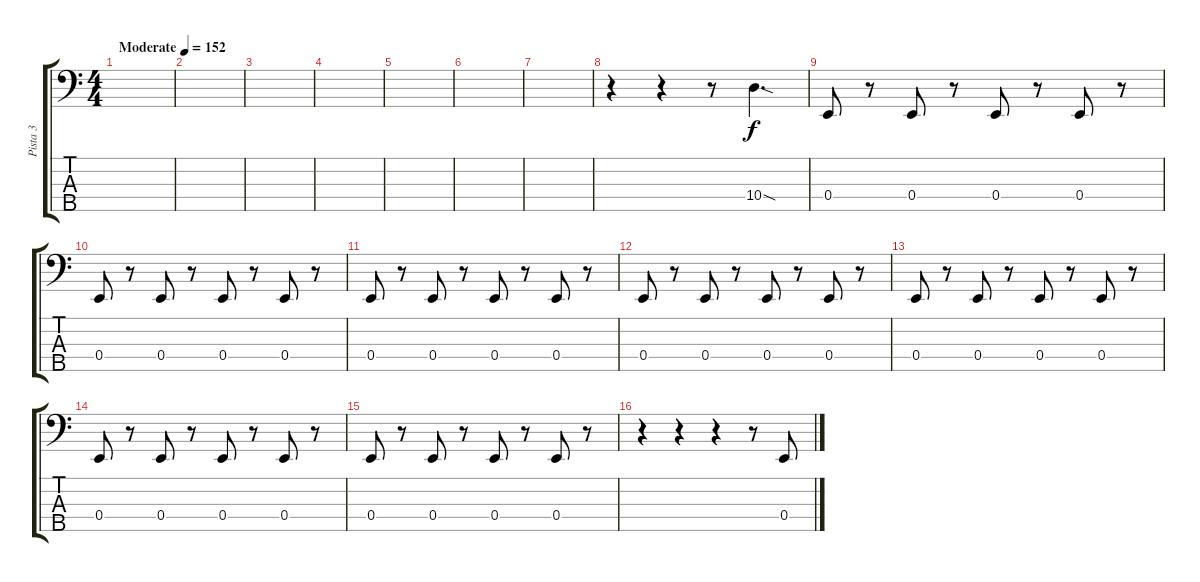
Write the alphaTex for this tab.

\track ("Pista 3" "Pista 3") {instrument electricbassfinger}
\staff {score tabs}
\tuning (G2 D2 A1 E1 B0) {hide}
\ts (4 4)
\tempo (152 "Moderate")
\clef f4
\ks c
|
|
|
|
|
|
|
r.4 r.4 r.8 10.4{sod}.4{d} |
0.4.8 r.8 0.4.8 r.8 0.4.8 r.8 0.4.8 r.8 |
0.4.8 r.8 0.4.8 r.8 0.4.8 r.8 0.4.8 r.8 |
0.4.8 r.8 0.4.8 r.8 0.4.8 r.8 0.4.8 r.8 |
0.4.8 r.8 0.4.8 r.8 0.4.8 r.8 0.4.8 r.8 |
0.4.8 r.8 0.4.8 r.8 0.4.8 r.8 0.4.8 r.8 |
0.4.8 r.8 0.4.8 r.8 0.4.8 r.8 0.4.8 r.8 |
0.4.8 r.8 0.4.8 r.8 0.4.8 r.8 0.4.8 r.8 |
r.4 r.4 r.4 r.8 0.4.8
